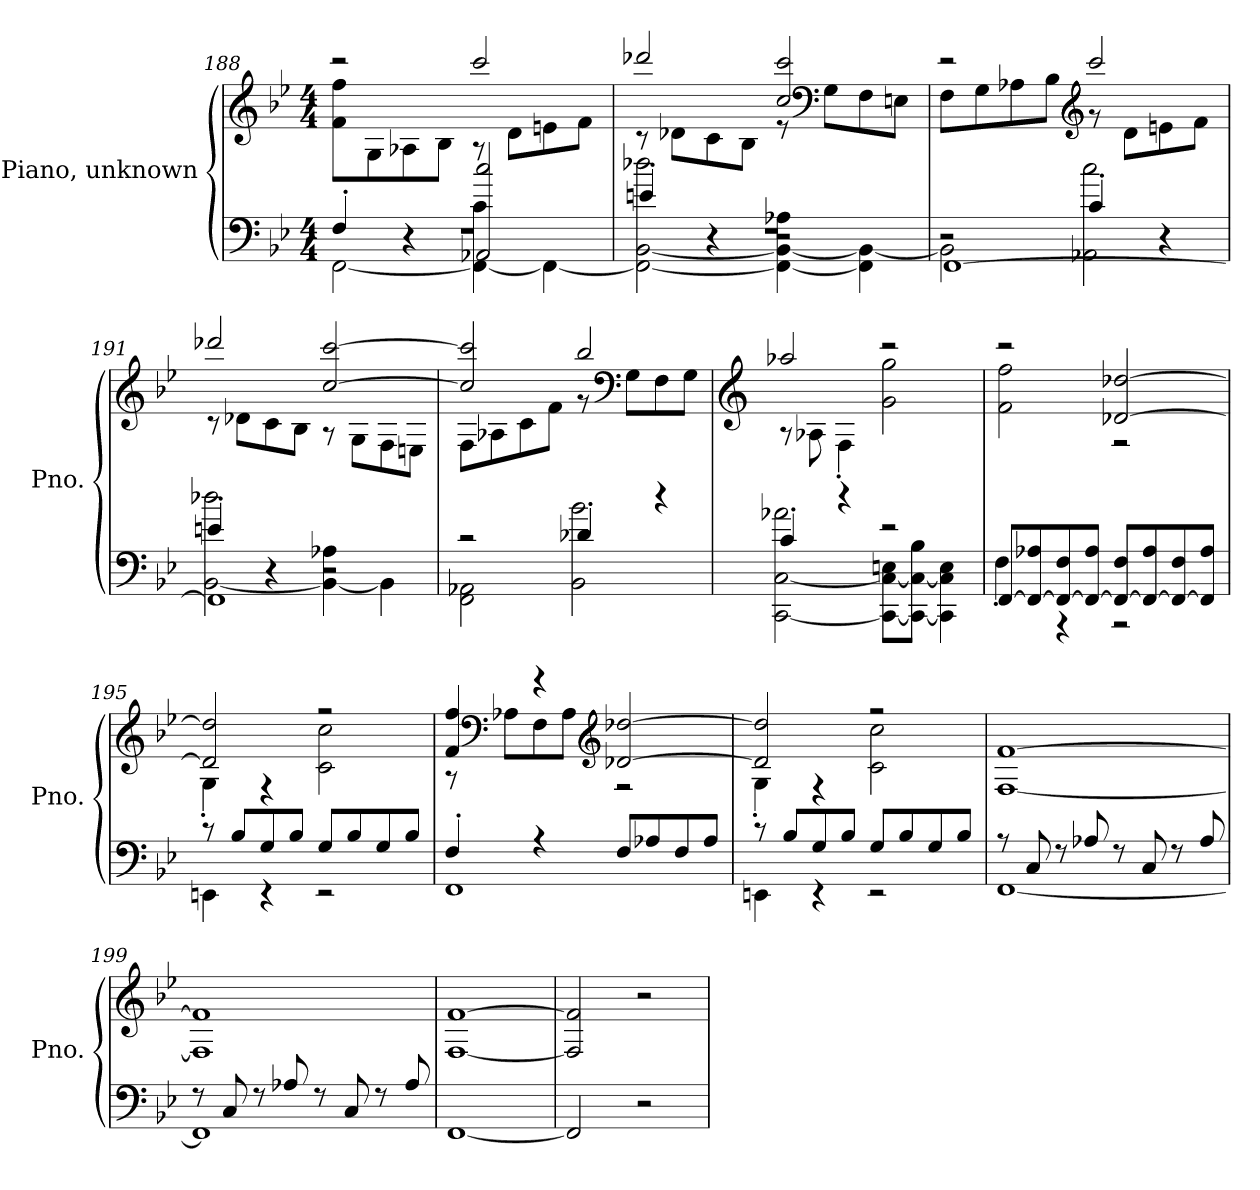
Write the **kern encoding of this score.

**kern	**kern
*part1	*part1
*staff2	*staff1
*I"Piano, unknown	*
*I'Pno.	*
!!LO:PB:g=z
*clefF4	*clefG2
*k[b-e-]	*k[b-e-]
*M4/4	*M4/4
=188	=188
*^	*^
*	*^	*	*
1r	[2FF\	4F'/	2r	8f\ 8ff\L
.	.	.	.	8G\
.	.	4r	.	8A-X\
.	.	.	.	8B-\J
.	4FF\_ 4c\	2AA-X/ 2cc/	2ccc/	8r
.	.	.	.	8d\L
.	4FF\_	.	.	8en\
.	.	.	.	8f\J
=189	=189	=189	=189	=189
1r	2FF\_ [2BB-\ 2dd-X\	4en'/	2ddd-X/	8r
.	.	.	.	8d-X\L
.	.	4r	.	8c\
.	.	.	.	8B-\J
.	4FF\_ 4BB-\_ 4A-X\	2r	2cc/ 2ccc/	8r
*	*	*	*clefF4	*
.	.	.	.	8G\L
.	4FF\] 4BB-\_	.	.	8F\
.	.	.	.	8En\J
=190	=190	=190	=190	=190
2r	2BB-\]	[1FF	2r	8F\L
.	.	.	.	8G\
.	.	.	.	8A-X\
.	.	.	.	8B-\J
*	*	*	*clefG2	*
4c'/	2AA-X\ 2cc\	.	2ccc/	8r
.	.	.	.	8d\L
4r	.	.	.	8en\
.	.	.	.	8f\J
!!LO:LB:g=z	!!
=191	=191	=191	=191	=191
4en'/	[2BB-\ 2dd-X\	1FF]	2ddd-X/	8r
.	.	.	.	8d-X\L
4r	.	.	.	8c\
.	.	.	.	8B-\J
2r	4BB-\_ 4A-X\	.	[2cc/ [2ccc/	8r
.	.	.	.	8G\L
.	4BB-\]	.	.	8F\
.	.	.	.	8En\J
*	*v	*v	*	*
=192	=192	=192	=192
2r	2FF\ 2AA-X\	2cc/] 2ccc/]	8F\L
.	.	.	8A-X\
.	.	.	8c\
.	.	.	8f\J
4d-X'/	2BB-\ 2b-\	2bb-/	8r
*	*	*clefF4	*
.	.	.	8G\L
4r	.	.	8F\
.	.	.	8G\J
=193	=193	=193	=193
*	*	*clefG2	*
4c'/	[2CC\ [2C\ 2a-X\	2aa-X/	8r
.	.	.	8A-X\
4r	.	.	4F'\
2r	8CC\_ 8C\_ 8En\L	2r	2g\ 2gg\
.	8CC\_ 8C\_ 8B-\J	.	.
.	4CC\] 4C\] 4E\	.	.
!!LO:LB:g=z	!!
=194	=194	=194	=194
[8FF/L	4F'\	2r	2f\ 2ff\
8FF/_ 8A-X/	.	.	.
8FF/_ 8F/	4r	.	.
8FF/_ 8A-/J	.	.	.
8FF/_ 8F/L	2r	[2d-X/ [2dd-X/	2r
8FF/_ 8A-/	.	.	.
8FF/_ 8F/	.	.	.
8FF/] 8A-/J	.	.	.
=195	=195	=195	=195
8r	4EEn\	2d-/] 2dd-/]	4G'\
8B-/L	.	.	.
8G/	4r	.	4r
8B-/J	.	.	.
8G/L	2r	2r	2c\ 2cc\
8B-/	.	.	.
8G/	.	.	.
8B-/J	.	.	.
=196	=196	=196	=196
4F'/	1FF	4f/ 4ff/	8r
*	*	*clefF4	*
.	.	.	8A-X\L
4r	.	4r	8F\
.	.	.	8A-\J
*	*	*clefG2	*
8F/L	.	[2d-X/ [2dd-X/	2r
8A-X/	.	.	.
8F/	.	.	.
8A-/J	.	.	.
!!LO:LB:g=z	!!
=197	=197	=197	=197
8r	4EEn\	2d-/] 2dd-/]	4G'\
8B-/L	.	.	.
8G/	4r	.	4r
8B-/J	.	.	.
8G/L	2r	2r	2c\ 2cc\
8B-/	.	.	.
8G/	.	.	.
8B-/J	.	.	.
*	*	*v	*v
=198	=198	=198
8r	[1FF	[1F [1f
8C/	.	.
8r	.	.
8A-X/	.	.
8r	.	.
8C/	.	.
8r	.	.
8A-/	.	.
=199	=199	=199
8r	1FF]	1F] 1f]
8C/	.	.
8r	.	.
8A-X/	.	.
8r	.	.
8C/	.	.
8r	.	.
8A-/	.	.
*v	*v	*
=200	=200
[1FF	[1F [1f
=201	=201
2FF/]	2F/] 2f/]
2r	2r
=	=
*-	*-
